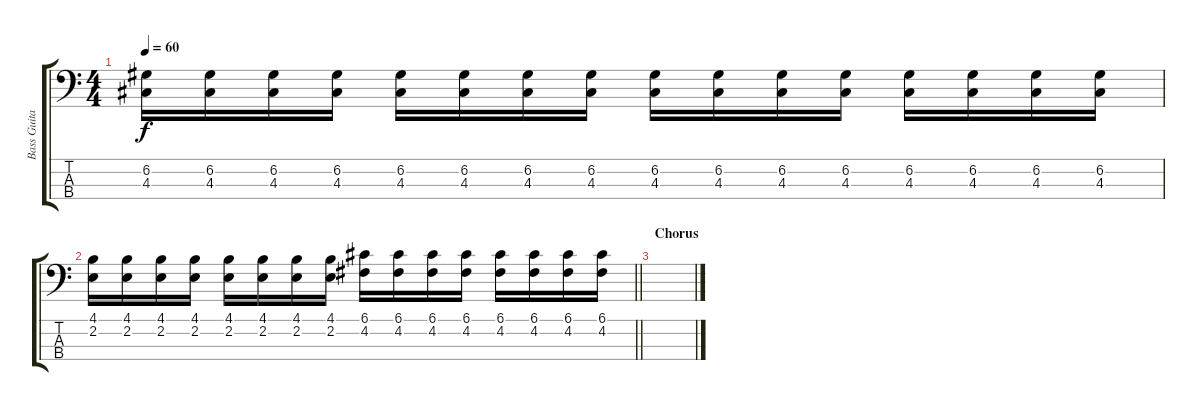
\track ("Bass Guitar" "Bass Guita") {instrument electricbassfinger}
\staff {score tabs}
\tuning (G2 D2 A1 E1) {hide}
\ts (4 4)
\tempo 60
\clef f4
\ks c
(6.2 4.3).16{dy f} (6.2 4.3).16 (6.2 4.3).16 (6.2 4.3).16 (6.2 4.3).16 (6.2 4.3).16 (6.2 4.3).16 (6.2 4.3).16 (6.2 4.3).16 (6.2 4.3).16 (6.2 4.3).16 (6.2 4.3).16 (6.2 4.3).16 (6.2 4.3).16 (6.2 4.3).16 (6.2 4.3).16 |
\barLineRight lightlight
(4.1 2.2).16 (4.1 2.2).16 (4.1 2.2).16 (4.1 2.2).16 (4.1 2.2).16 (4.1 2.2).16 (4.1 2.2).16 (4.1 2.2).16 (6.1 4.2).16 (6.1 4.2).16 (6.1 4.2).16 (6.1 4.2).16 (6.1 4.2).16 (6.1 4.2).16 (6.1 4.2).16 (6.1 4.2).16 |
\section ("" "Chorus")
